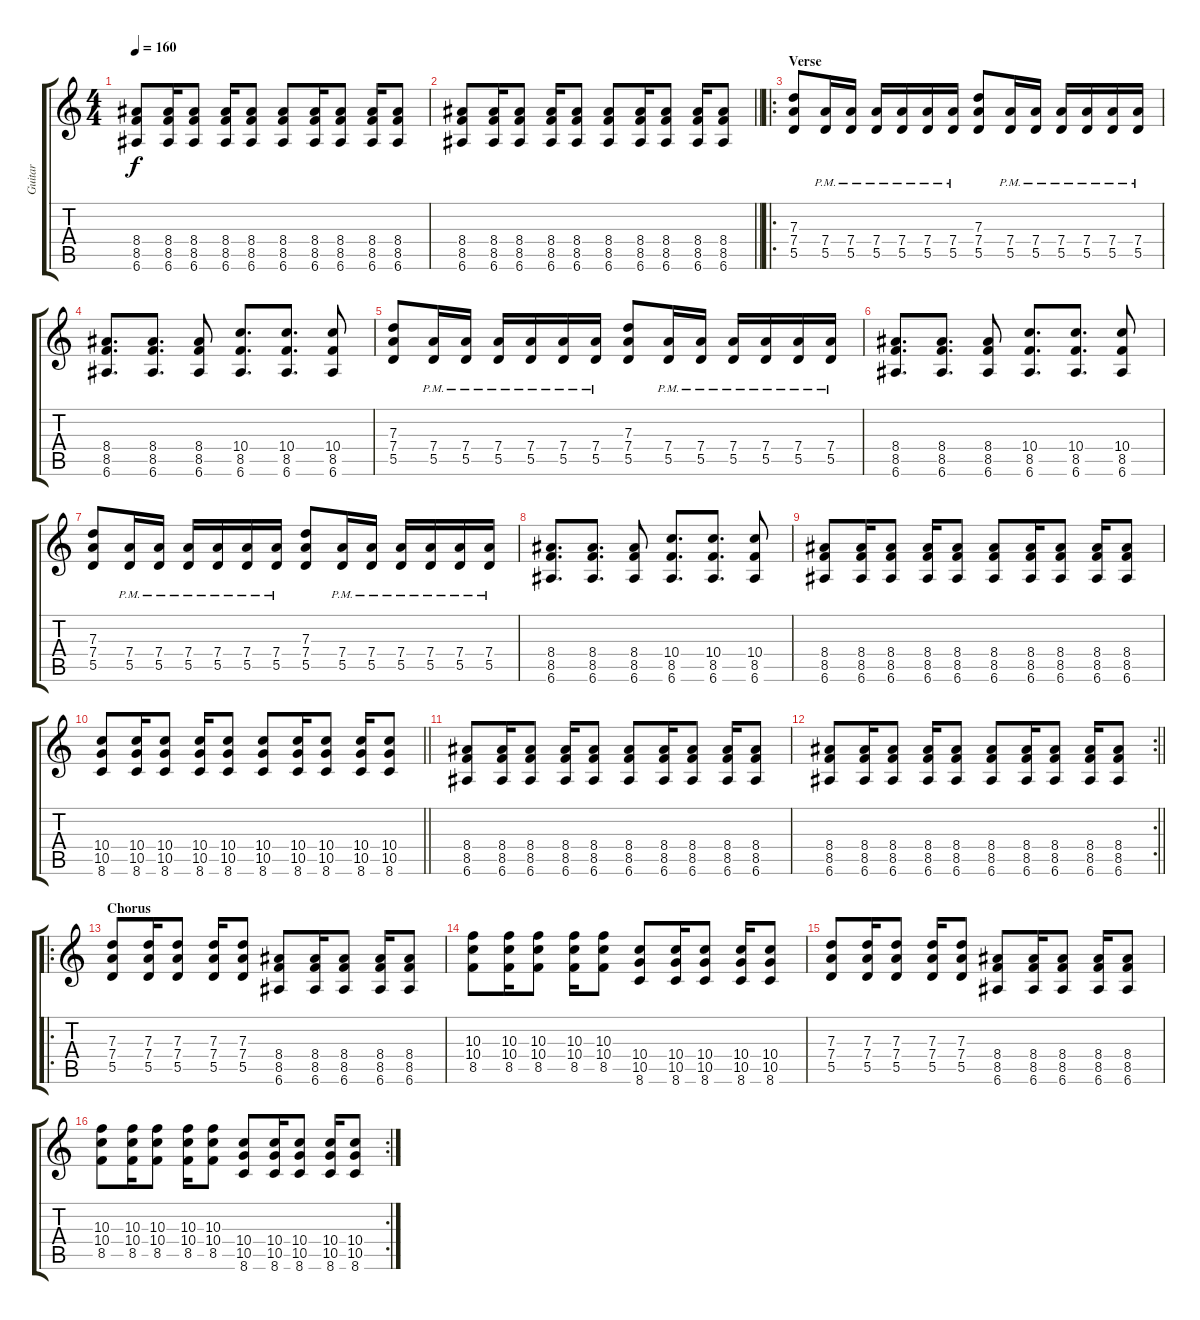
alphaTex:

\track ("Guitar" "Guitar") {instrument distortionguitar}
\staff {score tabs}
\tuning (E4 B3 G3 D3 A2 E2) {hide}
\ts (4 4)
\tempo 160
\clef g2
\ks c
(8.4 8.5 6.6).8{dy f} (8.4 8.5 6.6).16 (8.4 8.5 6.6).8 (8.4 8.5 6.6).16 (8.4 8.5 6.6).8 (8.4 8.5 6.6).8 (8.4 8.5 6.6).16 (8.4 8.5 6.6).8 (8.4 8.5 6.6).16 (8.4 8.5 6.6).8 |
\barLineRight lightlight
(8.4 8.5 6.6).8 (8.4 8.5 6.6).16 (8.4 8.5 6.6).8 (8.4 8.5 6.6).16 (8.4 8.5 6.6).8 (8.4 8.5 6.6).8 (8.4 8.5 6.6).16 (8.4 8.5 6.6).8 (8.4 8.5 6.6).16 (8.4 8.5 6.6).8 |
\ro
\section ("" "Verse")
(7.3 7.4 5.5).8 (7.4{pm} 5.5{pm}).16 (7.4{pm} 5.5{pm}).16 (7.4{pm} 5.5{pm}).16 (7.4{pm} 5.5{pm}).16 (7.4{pm} 5.5{pm}).16 (7.4{pm} 5.5{pm}).16 (7.3 7.4 5.5).8 (7.4{pm} 5.5{pm}).16 (7.4{pm} 5.5{pm}).16 (7.4{pm} 5.5{pm}).16 (7.4{pm} 5.5{pm}).16 (7.4{pm} 5.5{pm}).16 (7.4{pm} 5.5{pm}).16 |
(8.4 8.5 6.6).8{d} (8.4 8.5 6.6).8{d} (8.4 8.5 6.6).8 (10.4 8.5 6.6).8{d} (10.4 8.5 6.6).8{d} (10.4 8.5 6.6).8 |
(7.3 7.4 5.5).8 (7.4{pm} 5.5{pm}).16 (7.4{pm} 5.5{pm}).16 (7.4{pm} 5.5{pm}).16 (7.4{pm} 5.5{pm}).16 (7.4{pm} 5.5{pm}).16 (7.4{pm} 5.5{pm}).16 (7.3 7.4 5.5).8 (7.4{pm} 5.5{pm}).16 (7.4{pm} 5.5{pm}).16 (7.4{pm} 5.5{pm}).16 (7.4{pm} 5.5{pm}).16 (7.4{pm} 5.5{pm}).16 (7.4{pm} 5.5{pm}).16 |
(8.4 8.5 6.6).8{d} (8.4 8.5 6.6).8{d} (8.4 8.5 6.6).8 (10.4 8.5 6.6).8{d} (10.4 8.5 6.6).8{d} (10.4 8.5 6.6).8 |
(7.3 7.4 5.5).8 (7.4{pm} 5.5{pm}).16 (7.4{pm} 5.5{pm}).16 (7.4{pm} 5.5{pm}).16 (7.4{pm} 5.5{pm}).16 (7.4{pm} 5.5{pm}).16 (7.4{pm} 5.5{pm}).16 (7.3 7.4 5.5).8 (7.4{pm} 5.5{pm}).16 (7.4{pm} 5.5{pm}).16 (7.4{pm} 5.5{pm}).16 (7.4{pm} 5.5{pm}).16 (7.4{pm} 5.5{pm}).16 (7.4{pm} 5.5{pm}).16 |
(8.4 8.5 6.6).8{d} (8.4 8.5 6.6).8{d} (8.4 8.5 6.6).8 (10.4 8.5 6.6).8{d} (10.4 8.5 6.6).8{d} (10.4 8.5 6.6).8 |
(8.4 8.5 6.6).8 (8.4 8.5 6.6).16 (8.4 8.5 6.6).8 (8.4 8.5 6.6).16 (8.4 8.5 6.6).8 (8.4 8.5 6.6).8 (8.4 8.5 6.6).16 (8.4 8.5 6.6).8 (8.4 8.5 6.6).16 (8.4 8.5 6.6).8 |
\barLineRight lightlight
(10.4 10.5 8.6).8 (10.4 10.5 8.6).16 (10.4 10.5 8.6).8 (10.4 10.5 8.6).16 (10.4 10.5 8.6).8 (10.4 10.5 8.6).8 (10.4 10.5 8.6).16 (10.4 10.5 8.6).8 (10.4 10.5 8.6).16 (10.4 10.5 8.6).8 |
(8.4 8.5 6.6).8 (8.4 8.5 6.6).16 (8.4 8.5 6.6).8 (8.4 8.5 6.6).16 (8.4 8.5 6.6).8 (8.4 8.5 6.6).8 (8.4 8.5 6.6).16 (8.4 8.5 6.6).8 (8.4 8.5 6.6).16 (8.4 8.5 6.6).8 |
\rc 2
\barLineRight lightlight
(8.4 8.5 6.6).8 (8.4 8.5 6.6).16 (8.4 8.5 6.6).8 (8.4 8.5 6.6).16 (8.4 8.5 6.6).8 (8.4 8.5 6.6).8 (8.4 8.5 6.6).16 (8.4 8.5 6.6).8 (8.4 8.5 6.6).16 (8.4 8.5 6.6).8 |
\ro
\section ("" "Chorus")
(7.3 7.4 5.5).8 (7.3 7.4 5.5).16 (7.3 7.4 5.5).8 (7.3 7.4 5.5).16 (7.3 7.4 5.5).8 (8.4 8.5 6.6).8 (8.4 8.5 6.6).16 (8.4 8.5 6.6).8 (8.4 8.5 6.6).16 (8.4 8.5 6.6).8 |
(10.3 10.4 8.5).8 (10.3 10.4 8.5).16 (10.3 10.4 8.5).8 (10.3 10.4 8.5).16 (10.3 10.4 8.5).8 (10.4 10.5 8.6).8 (10.4 10.5 8.6).16 (10.4 10.5 8.6).8 (10.4 10.5 8.6).16 (10.4 10.5 8.6).8 |
(7.3 7.4 5.5).8 (7.3 7.4 5.5).16 (7.3 7.4 5.5).8 (7.3 7.4 5.5).16 (7.3 7.4 5.5).8 (8.4 8.5 6.6).8 (8.4 8.5 6.6).16 (8.4 8.5 6.6).8 (8.4 8.5 6.6).16 (8.4 8.5 6.6).8 |
\rc 2
(10.3 10.4 8.5).8 (10.3 10.4 8.5).16 (10.3 10.4 8.5).8 (10.3 10.4 8.5).16 (10.3 10.4 8.5).8 (10.4 10.5 8.6).8 (10.4 10.5 8.6).16 (10.4 10.5 8.6).8 (10.4 10.5 8.6).16 (10.4 10.5 8.6).8
